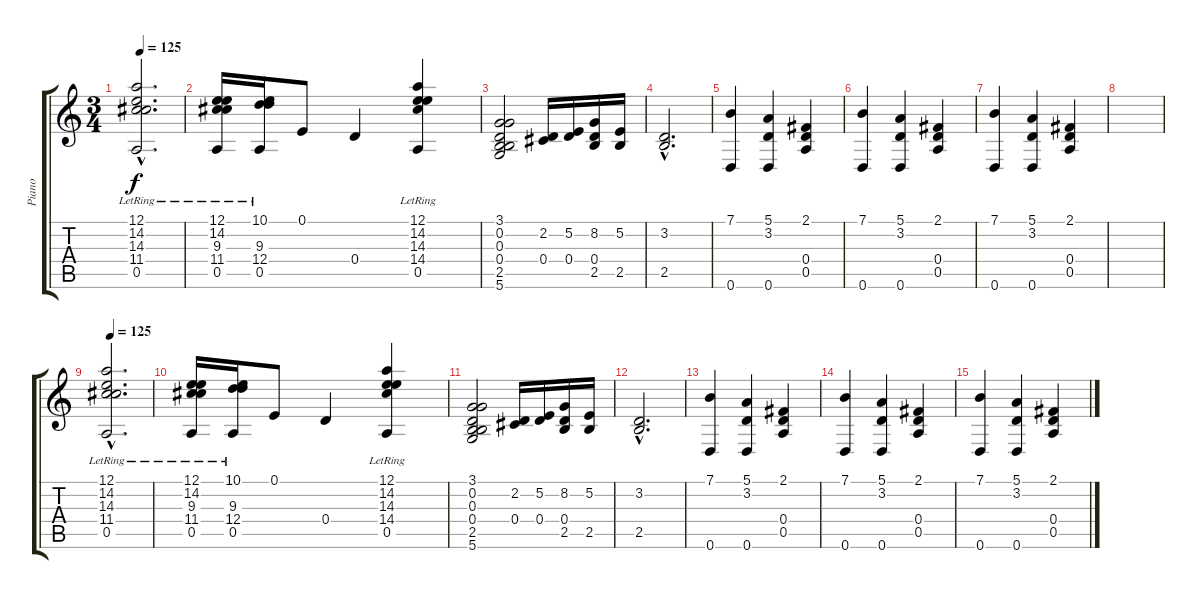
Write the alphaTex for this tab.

\track ("Piano" "Piano") {instrument acousticgrandpiano}
\staff {score tabs}
\tuning (E4 B3 G4 D4 A3 D3) {hide}
\ts (3 4)
\tempo 125
\clef g2
\ks c
(12.1{hac lr} 14.2{hac lr} 14.3{hac lr} 11.4{hac lr} 0.5{hac}).2{d dy f} |
(12.1{lr} 14.2{lr} 9.3{lr} 11.4{lr} 0.5).16 (10.1{lr} 9.3{lr} 12.4{lr} 0.5).16 0.1.8 0.4.4 (12.1{lr} 14.2{lr} 14.3{lr} 14.4{lr} 0.5).4 |
(3.1 0.2 0.3 0.4 2.5 5.6).2 (2.2 0.4).16 (5.2 0.4).16 (8.2 0.4 2.5).16 (5.2 2.5).16 |
(3.2{hac} 2.5{hac}).2{d} |
(7.1 0.6).4 (5.1 3.2 0.6).4 (2.1 0.4 0.5).4 |
(7.1 0.6).4 (5.1 3.2 0.6).4 (2.1 0.4 0.5).4 |
(7.1 0.6).4 (5.1 3.2 0.6).4 (2.1 0.4 0.5).4 |
|
\tempo 125
(12.1{hac lr} 14.2{hac lr} 14.3{hac lr} 11.4{hac lr} 0.5{hac}).2{d} |
(12.1{lr} 14.2{lr} 9.3{lr} 11.4{lr} 0.5).16 (10.1{lr} 9.3{lr} 12.4{lr} 0.5).16 0.1.8 0.4.4 (12.1{lr} 14.2{lr} 14.3{lr} 14.4{lr} 0.5).4 |
(3.1 0.2 0.3 0.4 2.5 5.6).2 (2.2 0.4).16 (5.2 0.4).16 (8.2 0.4 2.5).16 (5.2 2.5).16 |
(3.2{hac} 2.5{hac}).2{d} |
(7.1 0.6).4 (5.1 3.2 0.6).4 (2.1 0.4 0.5).4 |
(7.1 0.6).4 (5.1 3.2 0.6).4 (2.1 0.4 0.5).4 |
(7.1 0.6).4 (5.1 3.2 0.6).4 (2.1 0.4 0.5).4
